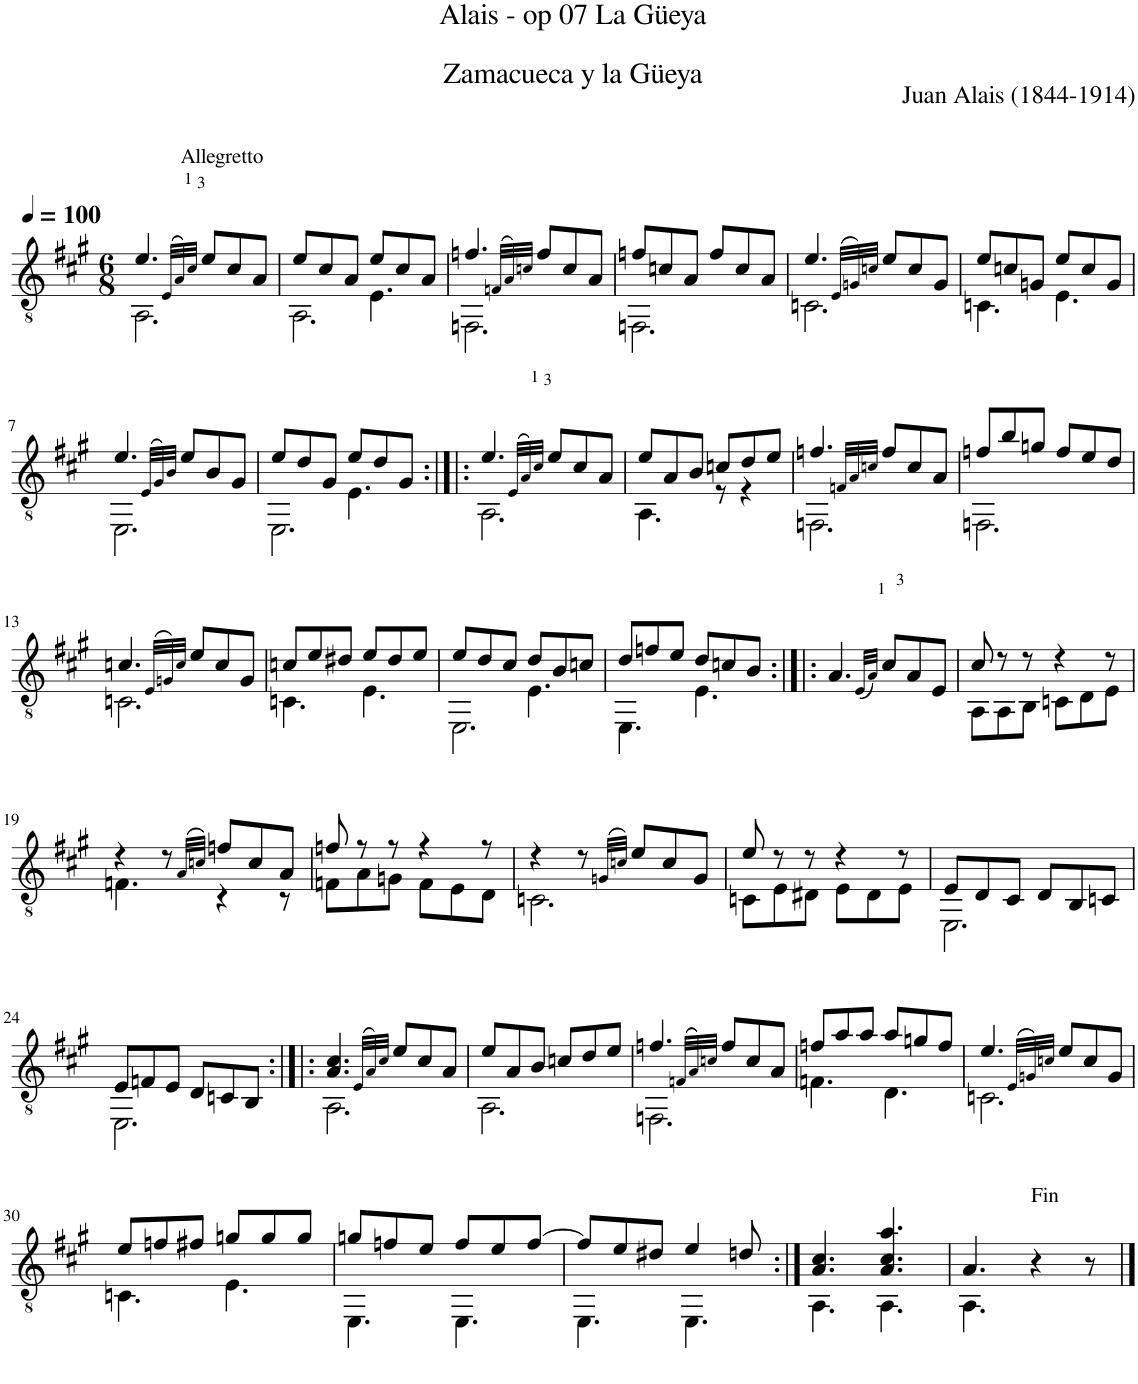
**kern
*part1
*staff1
*I"Guitar
*I'Guit.
*clefGv2
*k[f#c#g#]
*M6/8
*MM100
=1
*^
4.e/	2.AA\
(32qE/LLL	.
32qA/)	.
32qc#/JJJ	.
!LO:TX:a:t=Allegretto	!
8e/L	.
8c#/	.
8A/J	.
=2	=2
*	*^
8e/L	2.AA\	4.ryy
8c#/	.	.
8A/J	.	.
8e/L	.	4.E\
8c#/	.	.
8A/J	.	.
*	*v	*v
=3	=3
4.fn/	2.FFn\
(32qFn/LLL	.
32qA/)	.
32qcn/JJJ	.
8f/L	.
8c/	.
8A/J	.
=4	=4
8fn/L	2.FFn\
8cn/	.
8A/J	.
8f/L	.
8c/	.
8A/J	.
=5	=5
4.e/	2.Cn\
(32qE/LLL	.
32qGn/)	.
32qcn/JJJ	.
8e/L	.
8c/	.
8G/J	.
=6	=6
8e/L	4.Cn\
8cn/	.
8Gn/J	.
8e/L	4.E\
8c/	.
8G/J	.
!!LO:LB:g=z	!!
=7	=7
4.e/	2.EE\
(32qE/LLL	.
32qG#/)	.
32qB/JJJ	.
8e/L	.
8B/	.
8G#/J	.
=8	=8
*	*^
8e/L	2.EE\	4.ryy
8d/	.	.
8G#/J	.	.
8e/L	.	4.E\
8d/	.	.
8G#/J	.	.
*	*v	*v
=9:|!|:	=9:|!|:
4.e/	2.AA\
(32qE/LLL	.
32qA/)	.
32qc#/JJJ	.
8e/L	.
8c#/	.
8A/J	.
=10	=10
8e/L	4.AA\
8A/	.
8B/J	.
8cn/L	8r
8d/	4r
8e/J	.
=11	=11
4.fn/	2.FFn\
32qFn/LLL	.
32qA/	.
32qcn/JJJ	.
8f/L	.
8c/	.
8A/J	.
=12	=12
8fn/L	2.FFn\
8b/	.
8gn/J	.
8f/L	.
8e/	.
8d/J	.
!!LO:LB:g=z	!!
=13	=13
4.cn/	2.Cn\
(32qE/LLL	.
32qGn/)	.
32qc/JJJ	.
8e/L	.
8c/	.
8G/J	.
=14	=14
8cn/L	4.Cn\
8e/	.
8d#X/J	.
8e/L	4.E\
8d#/	.
8e/J	.
=15	=15
*	*^
8e/L	2.EE\	4.ryy
8d/	.	.
8c#/J	.	.
8d/L	.	4.E\
8B/	.	.
8cn/J	.	.
*	*v	*v
=16	=16
8d/L	4.EE\
8fn/	.
8e/J	.
8d/L	4.E\
8cn/	.
8B/J	.
*v	*v
=17:|!|:
4.A/
(32qE/LLL
32qA/JJJ)
8c#/L
8A/
8E/J
=18
*^
8c#/	8AA\L
8r	8AA\
8r	8BB\J
4r	8Cn\L
.	8D\
8r	8E\J
!!LO:LB:g=z	!!
=19	=19
4r	4.Fn\
8r	.
(32qA/LLL	.
32qcn/JJJ)	.
8fn/L	4r
8c/	.
8A/J	8r
=20	=20
8fn/	8Fn\L
8r	8A\
8r	8Gn\J
4r	8F\L
.	8E\
8r	8D\J
=21	=21
4r	2.Cn\
8r	.
(32qGn/LLL	.
32qcn/JJJ)	.
8e/L	.
8c/	.
8G/J	.
=22	=22
8e/	8Cn\L
8r	8E\
8r	8D#X\J
4r	8E\L
.	8D#\
8r	8E\J
=23	=23
8E/L	2.EE\
8D/	.
8C#/J	.
8D/L	.
8BB/	.
8Cn/J	.
!!LO:LB:g=z	!!
=24	=24
8E/L	2.EE\
8Fn/	.
8E/J	.
8D/L	.
8Cn/	.
8BB/J	.
=25:|!|:	=25:|!|:
4.A/ 4.c#/	2.AA\
(32qE/LLL	.
32qA/)	.
32qc#/JJJ	.
8e/L	.
8c#/	.
8A/J	.
=26	=26
8e/L	2.AA\
8A/	.
8B/J	.
8cn/L	.
8d/	.
8e/J	.
=27	=27
4.fn/	2.FFn\
(32qFn/LLL	.
32qA/)	.
32qcn/JJJ	.
8f/L	.
8c/	.
8A/J	.
=28	=28
8fn/L	4.Fn\
8a/	.
8a/J	.
8a/L	4.D\
8gn/	.
8f/J	.
=29	=29
4.e/	2.Cn\
(32qE/LLL	.
32qGn/)	.
32qcn/JJJ	.
8e/L	.
8c/	.
8G/J	.
!!LO:LB:g=z	!!
=30	=30
8e/L	4.Cn\
8fn/	.
8f#X/J	.
8gn/L	4.E\
8g/	.
8g/J	.
=31	=31
8gn/L	4.EE\
8fn/	.
8e/J	.
8f/L	4.EE\
8e/	.
[8f/J	.
=32	=32
8f/L]	4.EE\
8e/	.
8d#X/J	.
4e/	4.EE\
8dn/	.
=33:|!	=33:|!
4.A/ 4.c#/	4.AA\
4.A/ 4.c#/ 4.a/	4.AA\
=34	=34
4.A/	4.AA\
!LO:TX:a:t=Fin	!
4r	4.ryy
8r	.
*v	*v
==
*-
